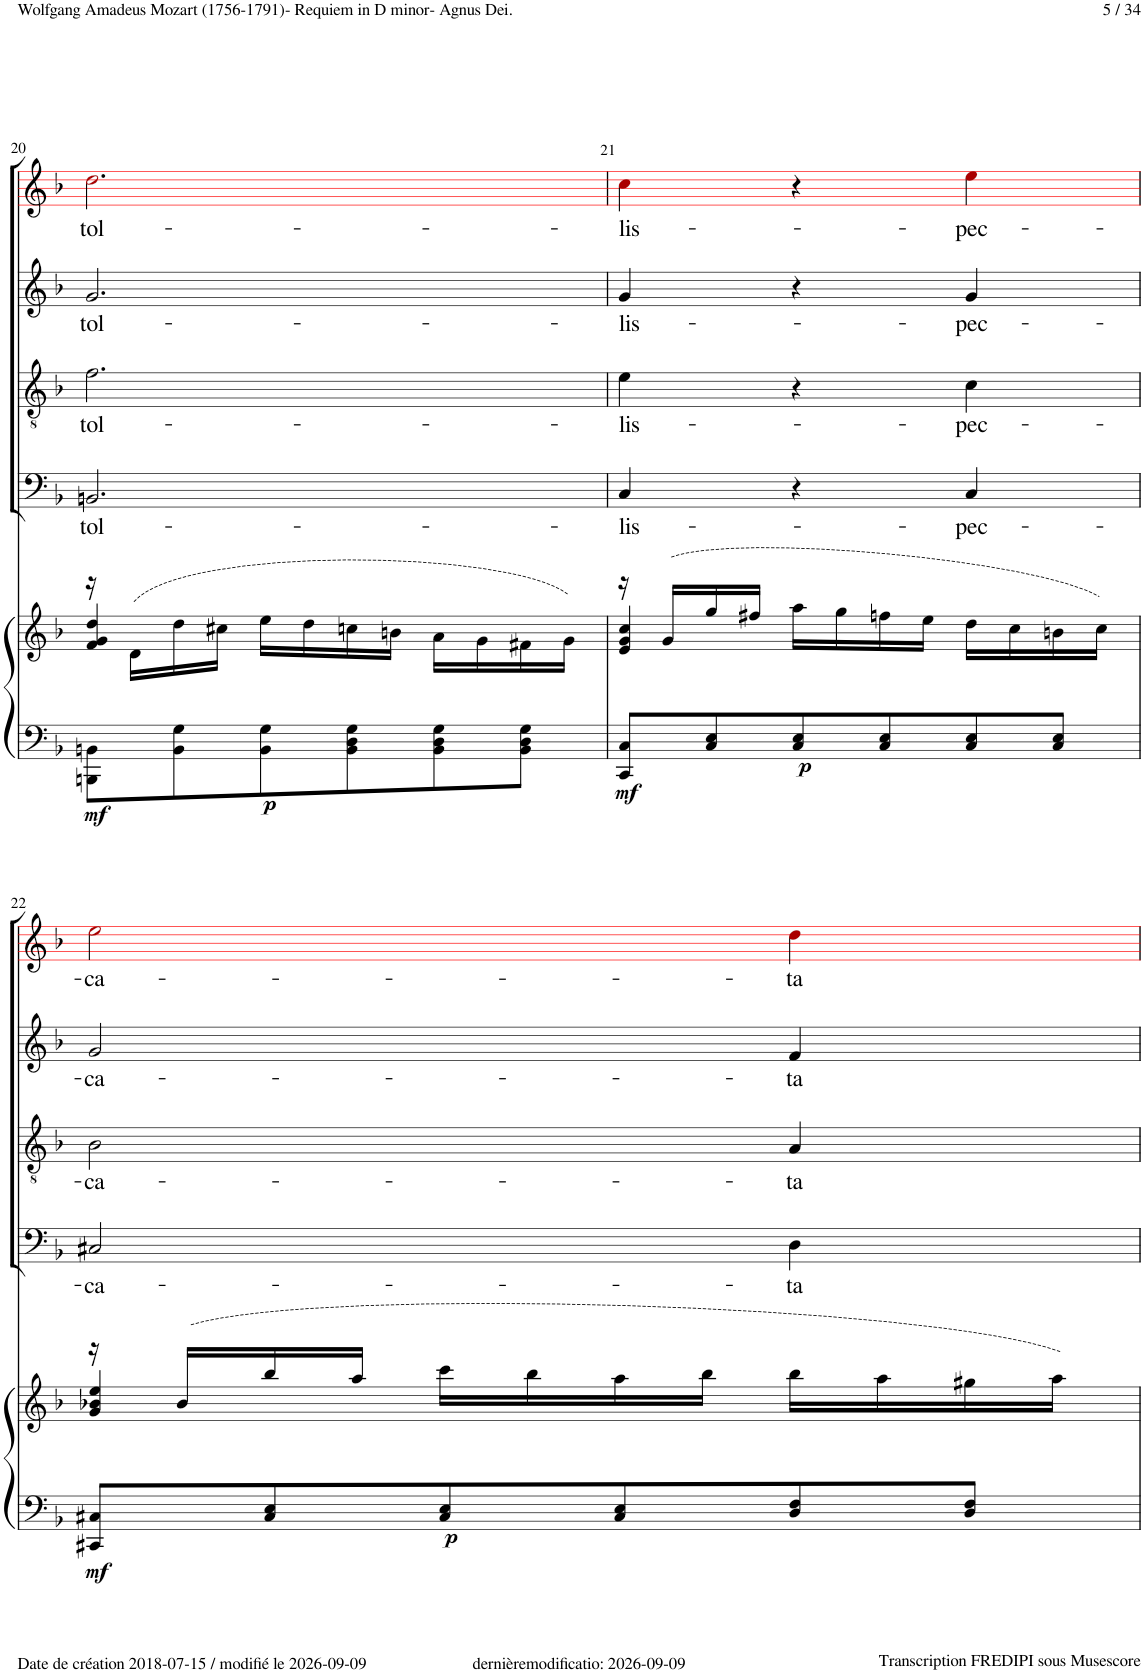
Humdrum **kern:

**kern	**kern	**dynam	**kern	**text	**kern	**text	**kern	**text	**kern	**text
*part5	*part5	*part5	*part4	*part4	*part3	*part3	*part2	*part2	*part1	*part1
*staff6	*staff5	*staff5/6	*staff4	*staff4	*staff3	*staff3	*staff2	*staff2	*staff1	*staff1
*I"Piano	*	*	*I"Bass	*	*I"Tenor	*	*I"Alto	*	*I"Soprano	*
*I'Pno	*	*	*	*	*	*	*	*	*	*
!!LO:PB:g=z
*clefF4	*clefG2	*	*clefF4	*	*clefGv2	*	*clefG2	*	*clefG2	*
*	*	*	*	*	*	*	*	*	*ITrd1c2	*
*k[b-]	*k[b-]	*	*k[b-]	*	*k[b-]	*	*k[b-]	*	*k[b-]	*
*M3/4	*M3/4	*	*M3/4	*	*M3/4	*	*M3/4	*	*M3/4	*
=20	=20	=20	=20	=20	=20	=20	=20	=20	=20	=20
*	*^	*	*	*	*	*	*	*	*	*
!	!	!	!LO:DY:b=2	!	!LO:LY:b	!	!LO:LY:b	!	!LO:LY:b	!	!LO:LY:b
8BBBn\ 8BBn\L	16r	4f/ 4g/ 4dd/	mf	2.BBn!/	tol-	2.f!\	tol-	2.g!/	tol-	2.dd!i\	tol-
.	(16d\LL	.	.	.	.	.	.	.	.	.	.
8BB\ 8G\	16dd\	.	.	.	.	.	.	.	.	.	.
.	16cc#X\JJ	.	.	.	.	.	.	.	.	.	.
!	!	!	!LO:DY:b=2	!	!	!	!	!	!	!	!
8BB\ 8G\	16ee\LL	2ryy	p	.	.	.	.	.	.	.	.
.	16dd\	.	.	.	.	.	.	.	.	.	.
8BB\ 8D\ 8G\	16ccn\	.	.	.	.	.	.	.	.	.	.
.	16bn\JJ	.	.	.	.	.	.	.	.	.	.
8BB\ 8D\ 8G\	16a\LL	.	.	.	.	.	.	.	.	.	.
.	16g\	.	.	.	.	.	.	.	.	.	.
8BB\ 8D\ 8G\J	16f#X\	.	.	.	.	.	.	.	.	.	.
.	16g\JJ)	.	.	.	.	.	.	.	.	.	.
=21	=21	=21	=21	=21	=21	=21	=21	=21	=21	=21	=21
!	!	!	!LO:DY:b=2	!	!LO:LY:b	!	!LO:LY:b	!	!LO:LY:b	!	!LO:LY:b
8CC/ 8C/L	16r	4e/ 4g/ 4cc/	mf	4C!/	-lis-	4e!\	-lis-	4g!/	-lis-	4cc!i\	-lis-
.	(16g/LL	.	.	.	.	.	.	.	.	.	.
8C/ 8E/	16gg/	.	.	.	.	.	.	.	.	.	.
.	16ff#X/JJ	.	.	.	.	.	.	.	.	.	.
!	!	!	!LO:DY:b=2	!	!	!	!	!	!	!	!
8C/ 8E/	16aa\LL	2ryy	p	4r	.	4r	.	4r	.	4r	.
.	16gg\	.	.	.	.	.	.	.	.	.	.
8C/ 8E/	16ffn\	.	.	.	.	.	.	.	.	.	.
.	16ee\JJ	.	.	.	.	.	.	.	.	.	.
!	!	!	!	!	!LO:LY:b	!	!LO:LY:b	!	!LO:LY:b	!	!LO:LY:b
8C/ 8E/	16dd\LL	.	.	4C!/	-pec-	4c!\	-pec-	4g!/	-pec-	4ee!i\	-pec-
.	16cc\	.	.	.	.	.	.	.	.	.	.
8C/ 8E/J	16bn\	.	.	.	.	.	.	.	.	.	.
.	16cc\JJ)	.	.	.	.	.	.	.	.	.	.
!!LO:LB:g=z
=22	=22	=22	=22	=22	=22	=22	=22	=22	=22	=22	=22
!	!	!	!LO:DY:b=2	!	!LO:LY:b	!	!LO:LY:b	!	!LO:LY:b	!	!LO:LY:b
8CC#X/ 8C#X/L	16r	4g/ 4b-X/ 4ee/	mf	2C#X!/	-ca-	2B-!\	-ca-	2g!/	-ca-	2ee!i\	-ca-
.	(16b-/LL	.	.	.	.	.	.	.	.	.	.
8C#/ 8E/	16bb-/	.	.	.	.	.	.	.	.	.	.
.	16aa/JJ	.	.	.	.	.	.	.	.	.	.
!	!	!	!LO:DY:b=2	!	!	!	!	!	!	!	!
8C#/ 8E/	16ccc\LL	2ryy	p	.	.	.	.	.	.	.	.
.	16bb-\	.	.	.	.	.	.	.	.	.	.
8C#/ 8E/	16aa\	.	.	.	.	.	.	.	.	.	.
.	16bb-\JJ	.	.	.	.	.	.	.	.	.	.
!	!	!	!	!	!LO:LY:b	!	!LO:LY:b	!	!LO:LY:b	!	!LO:LY:b
8D/ 8F/	16bb-\LL	.	.	4D!\	-ta	4A!/	-ta	4f!/	-ta	4dd!i\	-ta
.	16aa\	.	.	.	.	.	.	.	.	.	.
8D/ 8F/J	16gg#X\	.	.	.	.	.	.	.	.	.	.
.	16aa\JJ)	.	.	.	.	.	.	.	.	.	.
*	*v	*v	*	*	*	*	*	*	*	*	*
=	=	=	=	=	=	=	=	=	=	=
*-	*-	*-	*-	*-	*-	*-	*-	*-	*-	*-
